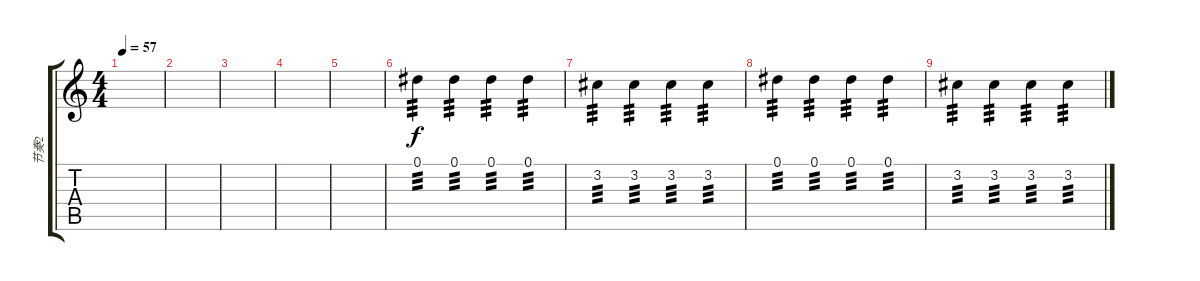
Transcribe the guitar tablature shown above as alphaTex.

\track ("节奏2" "节奏2") {instrument overdrivenguitar}
\staff {score tabs}
\tuning (Eb4 Bb3 Gb3 Db3 Ab2 Eb2) {hide}
\ts (4 4)
\tempo 57
\clef g2
\ks c
|
|
|
|
|
0.1.4{tp 3} 0.1.4{tp 3} 0.1.4{tp 3} 0.1.4{tp 3} |
3.2.4{tp 3} 3.2.4{tp 3} 3.2.4{tp 3} 3.2.4{tp 3} |
0.1.4{tp 3} 0.1.4{tp 3} 0.1.4{tp 3} 0.1.4{tp 3} |
3.2.4{tp 3} 3.2.4{tp 3} 3.2.4{tp 3} 3.2.4{tp 3}
